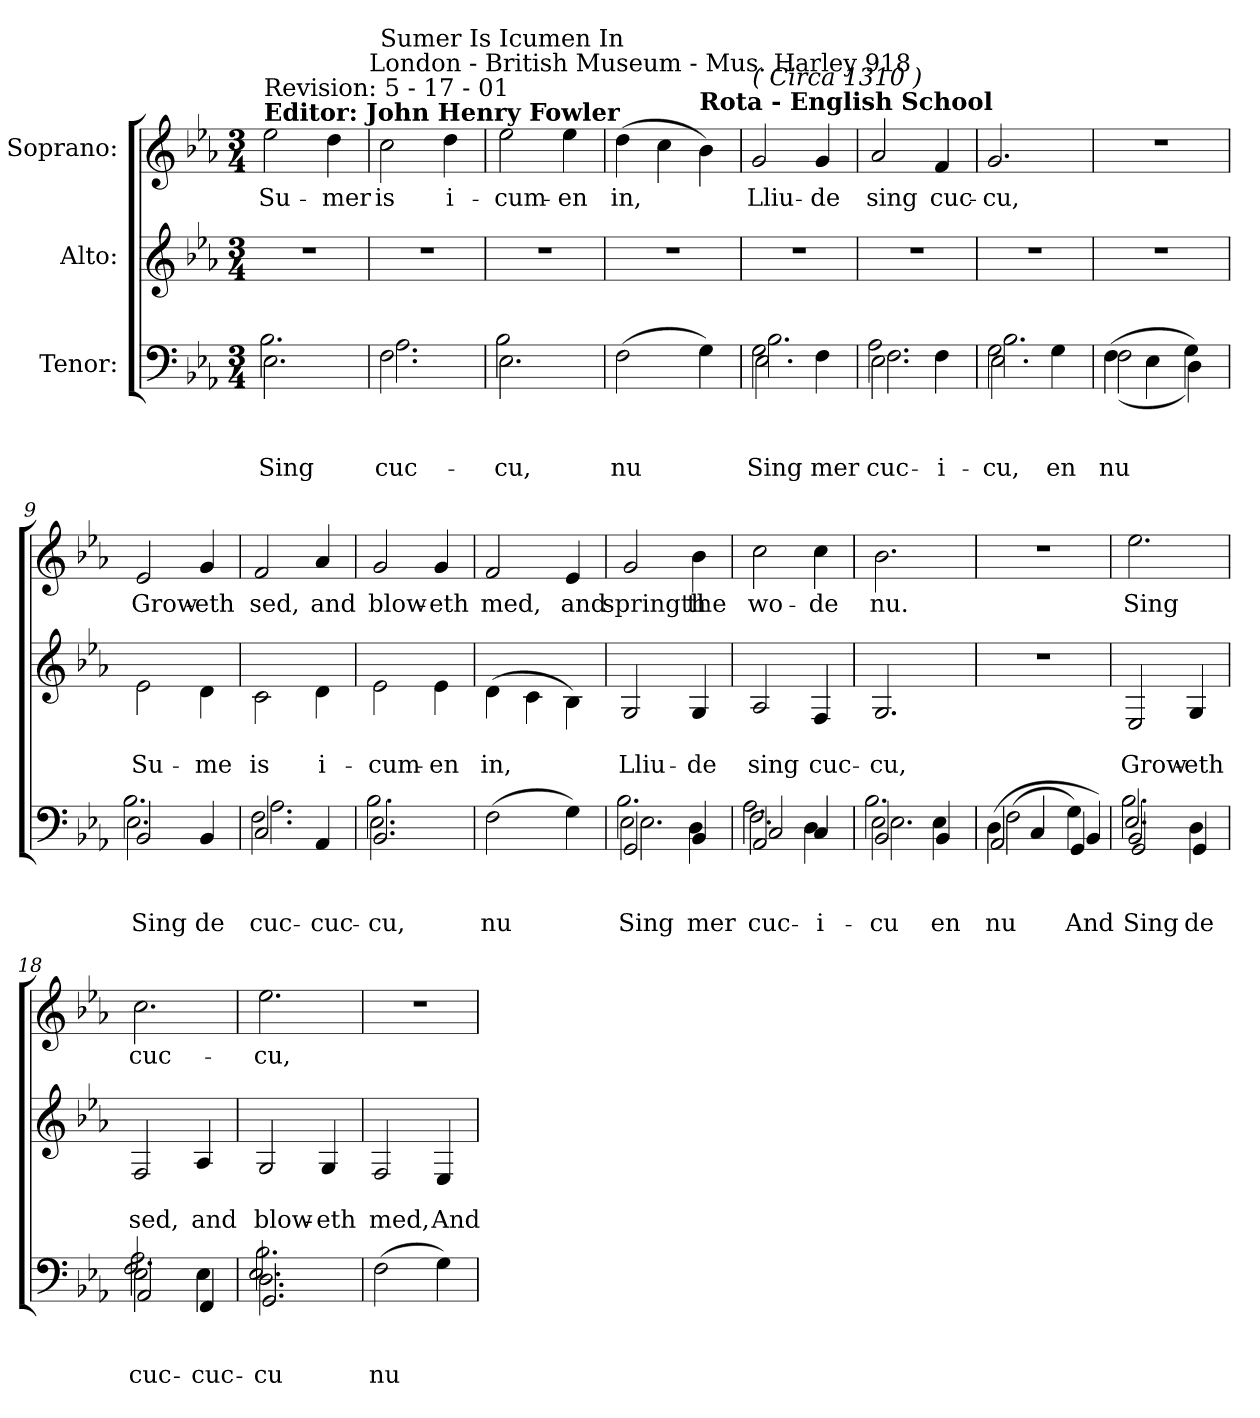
**kern	**text	**text	**text	**kern	**text	**text	**kern	**text
*part3	*part3	*part3	*part3	*part2	*part2	*part2	*part1	*part1
*staff3	*staff3	*staff3	*staff3	*staff2	*staff2	*staff2	*staff1	*staff1
*I"Tenor:	*	*	*	*I"Alto:	*	*	*I"Soprano:	*
*clefF4	*	*	*	*clefG2	*	*	*clefG2	*
*	*	*	*	*ITrd-7c-12	*	*	*	*
*k[b-e-a-]	*	*	*	*k[b-e-a-]	*	*	*k[b-e-a-]	*
*E-:	*	*	*	*E-:	*	*	*E-:	*
*M3/4	*	*	*	*M3/4	*	*	*M3/4	*
=1	=1	=1	=1	=1	=1	=1	=1	=1
!	!	!	!	!	!	!	!LO:TX:a:B:t=Editor&colon;  John Henry Fowler	!
!	!	!	!	!	!	!	!LO:TX:a:t=Revision&colon;  5 - 17 - 01	!
!	!	!	!LO:LY:b	!	!	!	!	!
*^	*	*	*	*	*	*	*	*
!	!	!	!	!LO:LY:b	!	!	!	!	!LO:LY:b
2.E-\	2.B-\	.	.	Sing	2.r	.	.	2ee-\	Su-
!	!	!	!	!	!	!	!	!	!LO:LY:b
.	.	.	.	.	.	.	.	4dd\	-mer
!	!	!	!	!	!	!	!	!LO:TX:a:t=London - British Museum - Mus. Harley 918	!
=2	=2	=2	=2	=2	=2	=2	=2	=2	=2
!	!	!	!	!	!	!	!	!LO:TX:a:t=Sumer Is Icumen In	!
!	!	!	!	!LO:LY:b	!	!	!	!	!
!	!	!	!	!LO:LY:b	!	!	!	!	!LO:LY:b
2.F\	2.A-\	.	.	-cuc-	2.r	.	.	2cc\	is
!	!	!	!	!	!	!	!	!	!LO:LY:b
.	.	.	.	.	.	.	.	4dd\	i-
=3	=3	=3	=3	=3	=3	=3	=3	=3	=3
!	!	!	!	!LO:LY:b	!	!	!	!	!
!	!	!	!	!LO:LY:b	!	!	!	!	!LO:LY:b
2.E-\	2B-\	.	.	cu,	2.r	.	.	2ee-\	-cum-
!	!	!	!	!	!	!	!	!	!LO:LY:b
.	4ryy	.	.	.	.	.	.	4ee-\	-en
=4	=4	=4	=4	=4	=4	=4	=4	=4	=4
!	!	!	!	!LO:LY:b	!	!	!	!	!LO:LY:b
*v	*v	*	*	*	*	*	*	*	*
(>2F\	.	.	nu	2.r	.	.	(>4dd\	in,
.	.	.	.	.	.	.	4cc\	.
!	!	!	!	!	!	!	!LO:TX:a:B:t=Rota - English School	!
4G\)	.	.	.	.	.	.	4b-\)	.
=5	=5	=5	=5	=5	=5	=5	=5	=5
!	!	!	!	!	!	!	!LO:TX:a:i:t=( Circa  1310 )	!
!	!	!	!LO:LY:b	!	!	!	!	!
*^	*	*	*	*	*	*	*	*
!	!	!	!	!LO:LY:b	!	!	!	!	!
*	*^	*	*	*	*	*	*	*	*
!	!	!	!	!	!LO:LY:b	!	!	!	!	!LO:LY:b
2G\	2.B-\	2.E-\	.	.	Sing	2.r	.	.	2g/	Lliu-
!	!	!	!	!	!LO:LY:b	!	!	!	!	!LO:LY:b
4F\	.	.	.	.	-mer	.	.	.	4g/	-de
!!LO:LB:g=z
=6	=6	=6	=6	=6	=6	=6	=6	=6	=6	=6
!	!	!	!	!	!LO:LY:b	!	!	!	!	!
!	!	!	!	!	!LO:LY:b	!	!	!	!	!
!	!	!	!	!	!LO:LY:b	!	!	!	!	!LO:LY:b
2E-\	2.A-\	2.F\	.	.	-cuc-	2.r	.	.	2a-/	sing
!	!	!	!	!	!LO:LY:b	!	!	!	!	!LO:LY:b
4F\	.	.	.	.	i-	.	.	.	4f/	cuc-
=7	=7	=7	=7	=7	=7	=7	=7	=7	=7	=7
!	!	!	!	!	!LO:LY:b	!	!	!	!	!
!	!	!	!	!	!LO:LY:b	!	!	!	!	!
!	!	!	!	!	!LO:LY:b	!	!	!	!	!LO:LY:b
2G\	2.B-\	2.E-\	.	.	cu,	2.r	.	.	2.g/	-cu,
!	!	!	!	!	!LO:LY:b	!	!	!	!	!
4G\	.	.	.	.	-en	.	.	.	.	.
*v	*v	*v	*	*	*	*	*	*	*	*
=8	=8	=8	=8	=8	=8	=8	=8	=8
!	!	!	!LO:LY:b	!	!	!	!	!
*^	*	*	*	*	*	*	*	*
!	!	!	!	!LO:LY:b	!	!	!	!	!
(>4F\	(>2F\	.	.	nu	2.r	.	.	2.r	.
4E-\	.	.	.	.	.	.	.	.	.
4D\)	4G\)	.	.	.	.	.	.	.	.
=9	=9	=9	=9	=9	=9	=9	=9	=9	=9
!	!	!	!	!LO:LY:b	!	!	!	!	!
!	!	!	!	!LO:LY:b	!	!	!	!	!
*	*^	*	*	*	*	*	*	*	*
!	!	!	!	!	!LO:LY:b	!	!	!LO:LY:b	!	!LO:LY:b
2BB-/	2.E-\	2.B-\	.	.	Sing	2ee-\	.	Su-	2e-/	Grow-
!	!	!	!	!	!LO:LY:b	!	!	!LO:LY:b	!	!LO:LY:b
4BB-/	.	.	.	.	-de	4dd\	.	-me	4g/	-eth
=10	=10	=10	=10	=10	=10	=10	=10	=10	=10	=10
!	!	!	!	!	!LO:LY:b	!	!	!	!	!
!	!	!	!	!	!LO:LY:b	!	!	!	!	!
!	!	!	!	!	!LO:LY:b	!	!	!LO:LY:b	!	!LO:LY:b
2C/	2.F\	2.A-\	.	.	-cuc-	2cc\	.	is	2f/	sed,
!	!	!	!	!	!LO:LY:b	!	!	!LO:LY:b	!	!LO:LY:b
4AA-/	.	.	.	.	cuc-	4dd\	.	i-	4a-/	and
!!LO:LB:g=z
=11	=11	=11	=11	=11	=11	=11	=11	=11	=11	=11
!	!	!	!	!	!LO:LY:b	!	!	!	!	!
!	!	!	!	!	!LO:LY:b	!	!	!	!	!
!	!	!	!	!	!LO:LY:b	!	!	!LO:LY:b	!	!LO:LY:b
2.BB-/	2.E-\	2.B-\	.	.	cu,	2ee-\	.	-cum-	2g/	blow-
!	!	!	!	!	!	!	!	!LO:LY:b	!	!LO:LY:b
.	.	.	.	.	.	4ee-\	.	-en	4g/	-eth
*v	*v	*v	*	*	*	*	*	*	*	*
=12	=12	=12	=12	=12	=12	=12	=12	=12
!	!	!	!LO:LY:b	!	!	!LO:LY:b	!	!LO:LY:b
(>2F\	.	.	nu	(>4dd\	.	in,	2f/	med,
.	.	.	.	4cc\	.	.	.	.
!	!	!	!	!	!	!	!	!LO:LY:b
4G\)	.	.	.	4b-\)	.	.	4e-/	and
=13	=13	=13	=13	=13	=13	=13	=13	=13
!	!	!	!LO:LY:b	!	!	!	!	!
*^	*	*	*	*	*	*	*	*
!	!	!	!	!LO:LY:b	!	!	!	!	!
*	*^	*	*	*	*	*	*	*	*
!	!	!	!	!	!LO:LY:b	!	!	!	!	!
*	*	*^	*	*	*	*	*	*	*	*
!	!	!	!	!	!	!LO:LY:b	!	!	!LO:LY:b	!	!LO:LY:b
2GG/	2E-\	2.B-\	2.E-\	.	.	Sing	2g/	.	Lliu-	2g/	springth
!	!	!	!	!	!	!LO:LY:b	!	!	!	!	!
!	!	!	!	!	!	!LO:LY:b	!	!	!LO:LY:b	!	!LO:LY:b
4BB-/	4D\	.	.	.	.	-mer	4g/	.	-de	4b-\	the
=14	=14	=14	=14	=14	=14	=14	=14	=14	=14	=14	=14
!	!	!	!	!	!	!LO:LY:b	!	!	!	!	!
!	!	!	!	!	!	!LO:LY:b	!	!	!	!	!
!	!	!	!	!	!	!LO:LY:b	!	!	!	!	!
!	!	!	!	!	!	!LO:LY:b	!	!	!LO:LY:b	!	!LO:LY:b
2AA-/	2C/	2.A-\	2.F\	.	.	-cuc-	2a-/	.	sing	2cc\	wo-
!	!	!	!	!	!	!LO:LY:b	!	!	!	!	!
!	!	!	!	!	!	!LO:LY:b	!	!	!LO:LY:b	!	!LO:LY:b
4C/	4D\	.	.	.	.	i-	4f/	.	cuc-	4cc\	-de
=15	=15	=15	=15	=15	=15	=15	=15	=15	=15	=15	=15
!	!	!	!	!	!	!LO:LY:b	!	!	!	!	!
!	!	!	!	!	!	!LO:LY:b	!	!	!	!	!
!	!	!	!	!	!	!LO:LY:b	!	!	!	!	!
!	!	!	!	!	!	!LO:LY:b	!	!	!LO:LY:b	!	!LO:LY:b
2BB-/	2E-\	2.B-\	2.E-\	.	.	cu	2.g/	.	-cu,	2.b-\	nu.
!	!	!	!	!	!	!LO:LY:b	!	!	!	!	!
!	!	!	!	!	!	!LO:LY:b	!	!	!	!	!
4BB-/	4E-\	.	.	.	.	-en	.	.	.	.	.
*	*v	*v	*v	*	*	*	*	*	*	*	*
!!LO:LB:g=z
=16	=16	=16	=16	=16	=16	=16	=16	=16	=16
!	!	!	!	!LO:LY:b	!	!	!	!	!
!	!	!	!	!LO:LY:b	!	!	!	!	!
*	*^	*	*	*	*	*	*	*	*
!	!	!	!	!	!LO:LY:b	!	!	!	!	!
2AA-/	(>4D\	(>2F\	.	.	nu	2.r	.	.	2.r	.
.	4C/	.	.	.	.	.	.	.	.	.
!	!	!	!	!	!LO:LY:b	!	!	!	!	!
4GG/	4BB-/)	4G\)	.	.	And	.	.	.	.	.
=17	=17	=17	=17	=17	=17	=17	=17	=17	=17	=17
!	!	!	!	!	!LO:LY:b	!	!	!	!	!
!	!	!	!	!	!LO:LY:b	!	!	!	!	!
!	!	!	!	!	!LO:LY:b	!	!	!	!	!
*	*	*^	*	*	*	*	*	*	*	*
!	!	!	!	!	!	!LO:LY:b	!	!	!LO:LY:b	!	!LO:LY:b
2BB-/	2GG/	2.E-/	2.B-\	.	.	Sing	2e-/	.	Grow-	2.ee-\	Sing
!	!	!	!	!	!	!LO:LY:b	!	!	!	!	!
!	!	!	!	!	!	!LO:LY:b	!	!	!LO:LY:b	!	!
4D\	4GG/	.	.	.	.	-de	4g/	.	-eth	.	.
=18	=18	=18	=18	=18	=18	=18	=18	=18	=18	=18	=18
!	!	!	!	!	!	!LO:LY:b	!	!	!	!	!
!	!	!	!	!	!	!LO:LY:b	!	!	!	!	!
!	!	!	!	!	!	!LO:LY:b	!	!	!	!	!
!	!	!	!	!	!	!LO:LY:b	!	!	!LO:LY:b	!	!LO:LY:b
2E-\	2AA-/	2.F/	2.A-\	.	.	-cuc-	2f/	.	sed,	2.cc\	cuc-
!	!	!	!	!	!	!LO:LY:b	!	!	!	!	!
!	!	!	!	!	!	!LO:LY:b	!	!	!LO:LY:b	!	!
4E-\	4FF/	.	.	.	.	cuc-	4a-/	.	and	.	.
=19	=19	=19	=19	=19	=19	=19	=19	=19	=19	=19	=19
!	!	!	!	!	!	!LO:LY:b	!	!	!	!	!
!	!	!	!	!	!	!LO:LY:b	!	!	!	!	!
!	!	!	!	!	!	!LO:LY:b	!	!	!	!	!
!	!	!	!	!	!	!LO:LY:b	!	!	!LO:LY:b	!	!LO:LY:b
2.D\	2.GG/	2.E-/	2.B-\	.	.	cu	2g/	.	blow-	2.ee-\	-cu,
!	!	!	!	!	!	!	!	!	!LO:LY:b	!	!
.	.	.	.	.	.	.	4g/	.	-eth	.	.
*v	*v	*v	*v	*	*	*	*	*	*	*	*
=20	=20	=20	=20	=20	=20	=20	=20	=20
!	!	!	!LO:LY:b	!	!	!LO:LY:b	!	!
(>2F\	.	.	nu	2f/	.	med,	2.r	.
!	!	!	!	!	!	!LO:LY:b	!	!
4G\)	.	.	.	4e-/	.	And	.	.
=	=	=	=	=	=	=	=	=
*-	*-	*-	*-	*-	*-	*-	*-	*-
